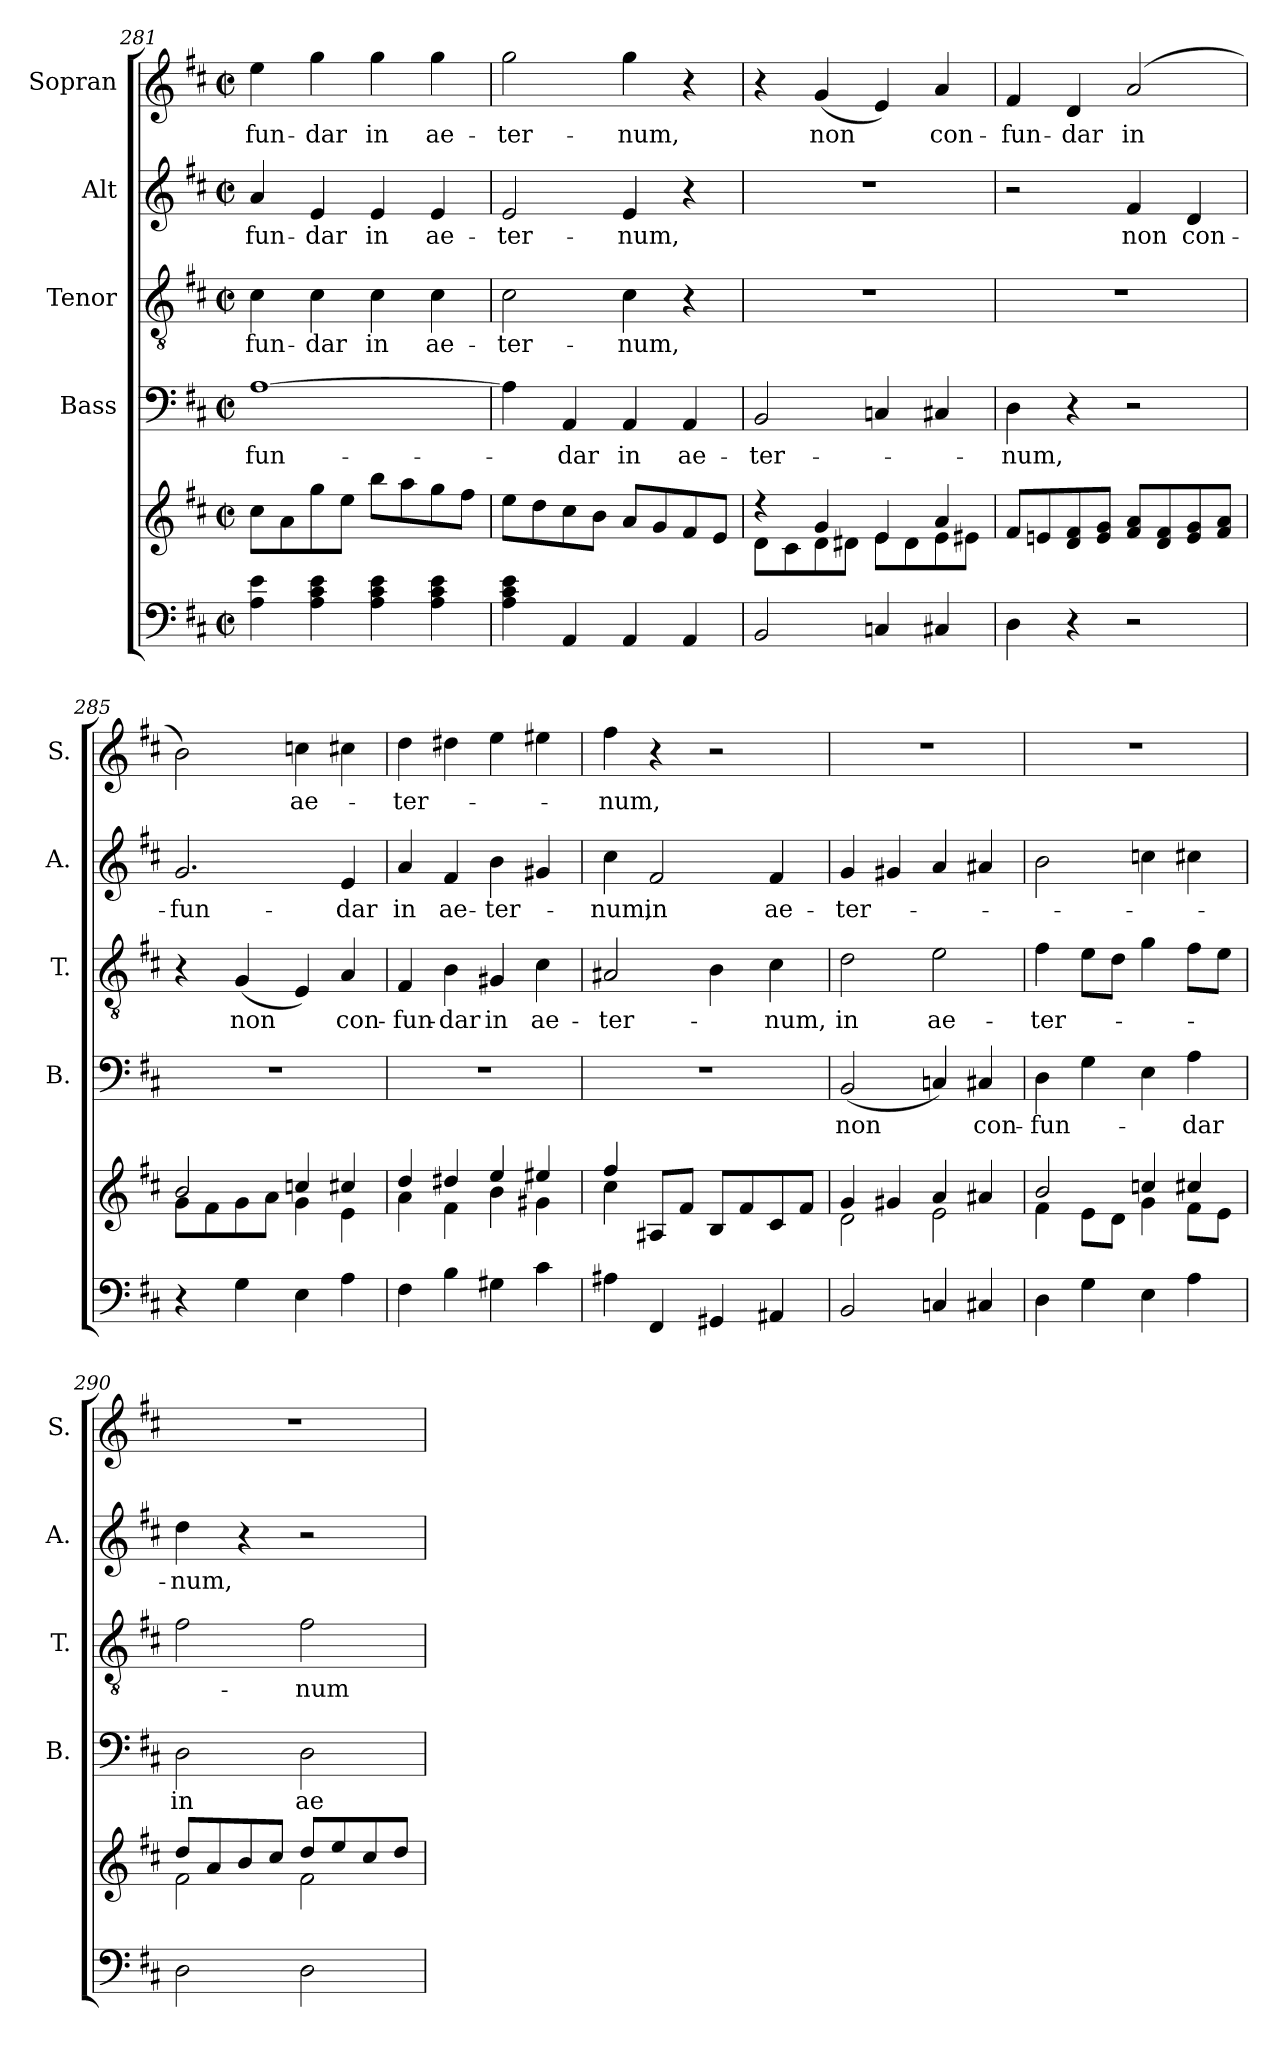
**kern	**kern	**kern	**text	**kern	**text	**kern	**text	**kern	**text
*part5	*part5	*part4	*part4	*part3	*part3	*part2	*part2	*part1	*part1
*staff6	*staff5	*staff4	*staff4	*staff3	*staff3	*staff2	*staff2	*staff1	*staff1
*	*	*I"Bass	*	*I"Tenor	*	*I"Alt	*	*I"Sopran	*
*	*	*I'B.	*	*I'T.	*	*I'A.	*	*I'S.	*
!!LO:PB:g=z
*clefF4	*clefG2	*clefF4	*	*clefGv2	*	*clefG2	*	*clefG2	*
*k[f#c#]	*k[f#c#]	*k[f#c#]	*	*k[f#c#]	*	*k[f#c#]	*	*k[f#c#]	*
*D:	*D:	*D:	*	*D:	*	*D:	*	*D:	*
*M2/2	*M2/2	*M2/2	*	*M2/2	*	*M2/2	*	*M2/2	*
*met(c|)	*met(c|)	*met(c|)	*	*met(c|)	*	*met(c|)	*	*met(c|)	*
=281	=281	=281	=281	=281	=281	=281	=281	=281	=281
!	!	!	!LO:LY:b	!	!LO:LY:b	!	!LO:LY:b	!	!LO:LY:b
4A\ 4e\	8cc#\L	[1A	-fun-	4c#\	-fun-	4a/	-fun-	4ee\	-fun-
.	8a\	.	.	.	.	.	.	.	.
!	!	!	!	!	!LO:LY:b	!	!LO:LY:b	!	!LO:LY:b
4A\ 4c#\ 4e\	8gg\	.	.	4c#\	-dar	4e/	-dar	4gg\	-dar
.	8ee\J	.	.	.	.	.	.	.	.
!	!	!	!	!	!LO:LY:b	!	!LO:LY:b	!	!LO:LY:b
4A\ 4c#\ 4e\	8bb\L	.	.	4c#\	in	4e/	in	4gg\	in
.	8aa\	.	.	.	.	.	.	.	.
!	!	!	!	!	!LO:LY:b	!	!LO:LY:b	!	!LO:LY:b
4A\ 4c#\ 4e\	8gg\	.	.	4c#\	ae-	4e/	ae-	4gg\	ae-
.	8ff#\J	.	.	.	.	.	.	.	.
=282	=282	=282	=282	=282	=282	=282	=282	=282	=282
!	!	!	!	!	!LO:LY:b	!	!LO:LY:b	!	!LO:LY:b
4A\ 4c#\ 4e\	8ee\L	4A\]	.	2c#\	-ter-	2e/	-ter-	2gg\	-ter-
.	8dd\	.	.	.	.	.	.	.	.
!	!	!	!LO:LY:b	!	!	!	!	!	!
4AA/	8cc#\	4AA/	-dar	.	.	.	.	.	.
.	8b\J	.	.	.	.	.	.	.	.
!	!	!	!LO:LY:b	!	!LO:LY:b	!	!LO:LY:b	!	!LO:LY:b
4AA/	8a/L	4AA/	in	4c#\	-num,	4e/	-num,	4gg\	-num,
.	8g/	.	.	.	.	.	.	.	.
!	!	!	!LO:LY:b	!	!	!	!	!	!
4AA/	8f#/	4AA/	ae-	4r	.	4r	.	4r	.
.	8e/J	.	.	.	.	.	.	.	.
=283	=283	=283	=283	=283	=283	=283	=283	=283	=283
*	*^	*	*	*	*	*	*	*	*
!	!	!	!	!LO:LY:b	!	!	!	!	!	!
2BB/	4r	8d\L	2BB/	-ter-	1r	.	1r	.	4r	.
.	.	8c#\	.	.	.	.	.	.	.	.
!	!	!	!	!	!	!	!	!	!	!LO:LY:b
.	4g/	8d\	.	.	.	.	.	.	(<4g/	non
.	.	8d#X\J	.	.	.	.	.	.	.	.
4Cn/	4e/	8e\L	4Cn/	.	.	.	.	.	4e/)	.
.	.	8d#\	.	.	.	.	.	.	.	.
!	!	!	!	!	!	!	!	!	!	!LO:LY:b
4C#X/	4a/	8e\	4C#X/	.	.	.	.	.	4a/	con-
.	.	8e#X\J	.	.	.	.	.	.	.	.
=284	=284	=284	=284	=284	=284	=284	=284	=284	=284	=284
!	!	!	!	!LO:LY:b	!	!	!	!	!	!LO:LY:b
*	*v	*v	*	*	*	*	*	*	*	*
4D\	8f#/L	4D\	-num,	1r	.	2r	.	4f#/	-fun-
.	8en/	.	.	.	.	.	.	.	.
!	!	!	!	!	!	!	!	!	!LO:LY:b
4r	8d/ 8f#/	4r	.	.	.	.	.	4d/	-dar
.	8e/ 8g/J	.	.	.	.	.	.	.	.
!	!	!	!	!	!	!	!LO:LY:b	!	!LO:LY:b
2r	8f#/ 8a/L	2r	.	.	.	4f#/	non	(2a/	in
.	8d/ 8f#/	.	.	.	.	.	.	.	.
!	!	!	!	!	!	!	!LO:LY:b	!	!
.	8e/ 8g/	.	.	.	.	4d/	con-	.	.
.	8f#/ 8a/J	.	.	.	.	.	.	.	.
=285	=285	=285	=285	=285	=285	=285	=285	=285	=285
*	*^	*	*	*	*	*	*	*	*
!	!	!	!	!	!	!	!	!LO:LY:b	!	!
4r	2b/	8g\L	1r	.	4r	.	2.g/	-fun-	2b\)	.
.	.	8f#\	.	.	.	.	.	.	.	.
!	!	!	!	!	!	!LO:LY:b	!	!	!	!
4G\	.	8g\	.	.	(<4G/	non	.	.	.	.
.	.	8a\J	.	.	.	.	.	.	.	.
!	!	!	!	!	!	!	!	!	!	!LO:LY:b
4E\	4ccn/	4g\	.	.	4E/)	.	.	.	4ccn\	ae-
!	!	!	!	!	!	!LO:LY:b	!	!LO:LY:b	!	!
4A\	4cc#X/	4e\	.	.	4A/	con-	4e/	-dar	4cc#X\	.
!!LO:LB:g=z
=286	=286	=286	=286	=286	=286	=286	=286	=286	=286	=286
!	!	!	!	!	!	!LO:LY:b	!	!LO:LY:b	!	!LO:LY:b
4F#\	4dd/	4a\	1r	.	4F#/	-fun-	4a/	in	4dd\	-ter-
!	!	!	!	!	!	!LO:LY:b	!	!LO:LY:b	!	!
4B\	4dd#X/	4f#\	.	.	4B\	-dar	4f#/	ae-	4dd#X\	.
!	!	!	!	!	!	!LO:LY:b	!	!LO:LY:b	!	!
4G#X\	4ee/	4b\	.	.	4G#X/	in	4b\	-ter-	4ee\	.
!	!	!	!	!	!	!LO:LY:b	!	!	!	!
4c#\	4ee#X/	4g#X\	.	.	4c#\	ae-	4g#X/	.	4ee#X\	.
=287	=287	=287	=287	=287	=287	=287	=287	=287	=287	=287
!	!	!	!	!	!	!LO:LY:b	!	!LO:LY:b	!	!LO:LY:b
4A#X\	4ff#/	4cc#\	1r	.	2A#X/	-ter-	4cc#\	-num,	4ff#\	-num,
!	!	!	!	!	!	!	!	!LO:LY:b	!	!
4FF#/	8A#X/L	2.ryy	.	.	.	.	2f#/	in	4r	.
.	8f#/J	.	.	.	.	.	.	.	.	.
4GG#X/	8B/L	.	.	.	4B\	.	.	.	2r	.
.	8f#/	.	.	.	.	.	.	.	.	.
!	!	!	!	!	!	!LO:LY:b	!	!LO:LY:b	!	!
4AA#X/	8c#/	.	.	.	4c#\	-num,	4f#/	ae-	.	.
.	8f#/J	.	.	.	.	.	.	.	.	.
=288	=288	=288	=288	=288	=288	=288	=288	=288	=288	=288
!	!	!	!	!LO:LY:b	!	!LO:LY:b	!	!LO:LY:b	!	!
2BB/	4g/	2d\	(<2BB/	non	2d\	in	4g/	-ter-	1r	.
.	4g#X/	.	.	.	.	.	4g#X/	.	.	.
!	!	!	!	!	!	!LO:LY:b	!	!	!	!
4Cn/	4a/	2e\	4Cn/)	.	2e\	ae-	4a/	.	.	.
!	!	!	!	!LO:LY:b	!	!	!	!	!	!
4C#X/	4a#X/	.	4C#X/	con-	.	.	4a#X/	.	.	.
=289	=289	=289	=289	=289	=289	=289	=289	=289	=289	=289
!	!	!	!	!LO:LY:b	!	!LO:LY:b	!	!	!	!
4D\	2b/	4f#\	4D\	-fun-	4f#\	-ter-	2b\	.	1r	.
4G\	.	8e\L	4G\	.	8e\L	.	.	.	.	.
.	.	8d\J	.	.	8d\J	.	.	.	.	.
4E\	4ccn/	4g\	4E\	.	4g\	.	4ccn\	.	.	.
!	!	!	!	!LO:LY:b	!	!	!	!	!	!
4A\	4cc#X/	8f#\L	4A\	-dar	8f#\L	.	4cc#X\	.	.	.
.	.	8e\J	.	.	8e\J	.	.	.	.	.
=290	=290	=290	=290	=290	=290	=290	=290	=290	=290	=290
!	!	!	!	!LO:LY:b	!	!	!	!LO:LY:b	!	!
2D\	8dd/L	2f#\	2D\	in	2f#\	.	4dd\	-num,	1r	.
.	8a/	.	.	.	.	.	.	.	.	.
.	8b/	.	.	.	.	.	4r	.	.	.
.	8cc#/J	.	.	.	.	.	.	.	.	.
!	!	!	!	!LO:LY:b	!	!LO:LY:b	!	!	!	!
2D\	8dd/L	2f#\	2D\	ae-	2f#\	-num	2r	.	.	.
.	8ee/	.	.	.	.	.	.	.	.	.
.	8cc#/	.	.	.	.	.	.	.	.	.
.	8dd/J	.	.	.	.	.	.	.	.	.
*	*v	*v	*	*	*	*	*	*	*	*
=	=	=	=	=	=	=	=	=	=
*-	*-	*-	*-	*-	*-	*-	*-	*-	*-
